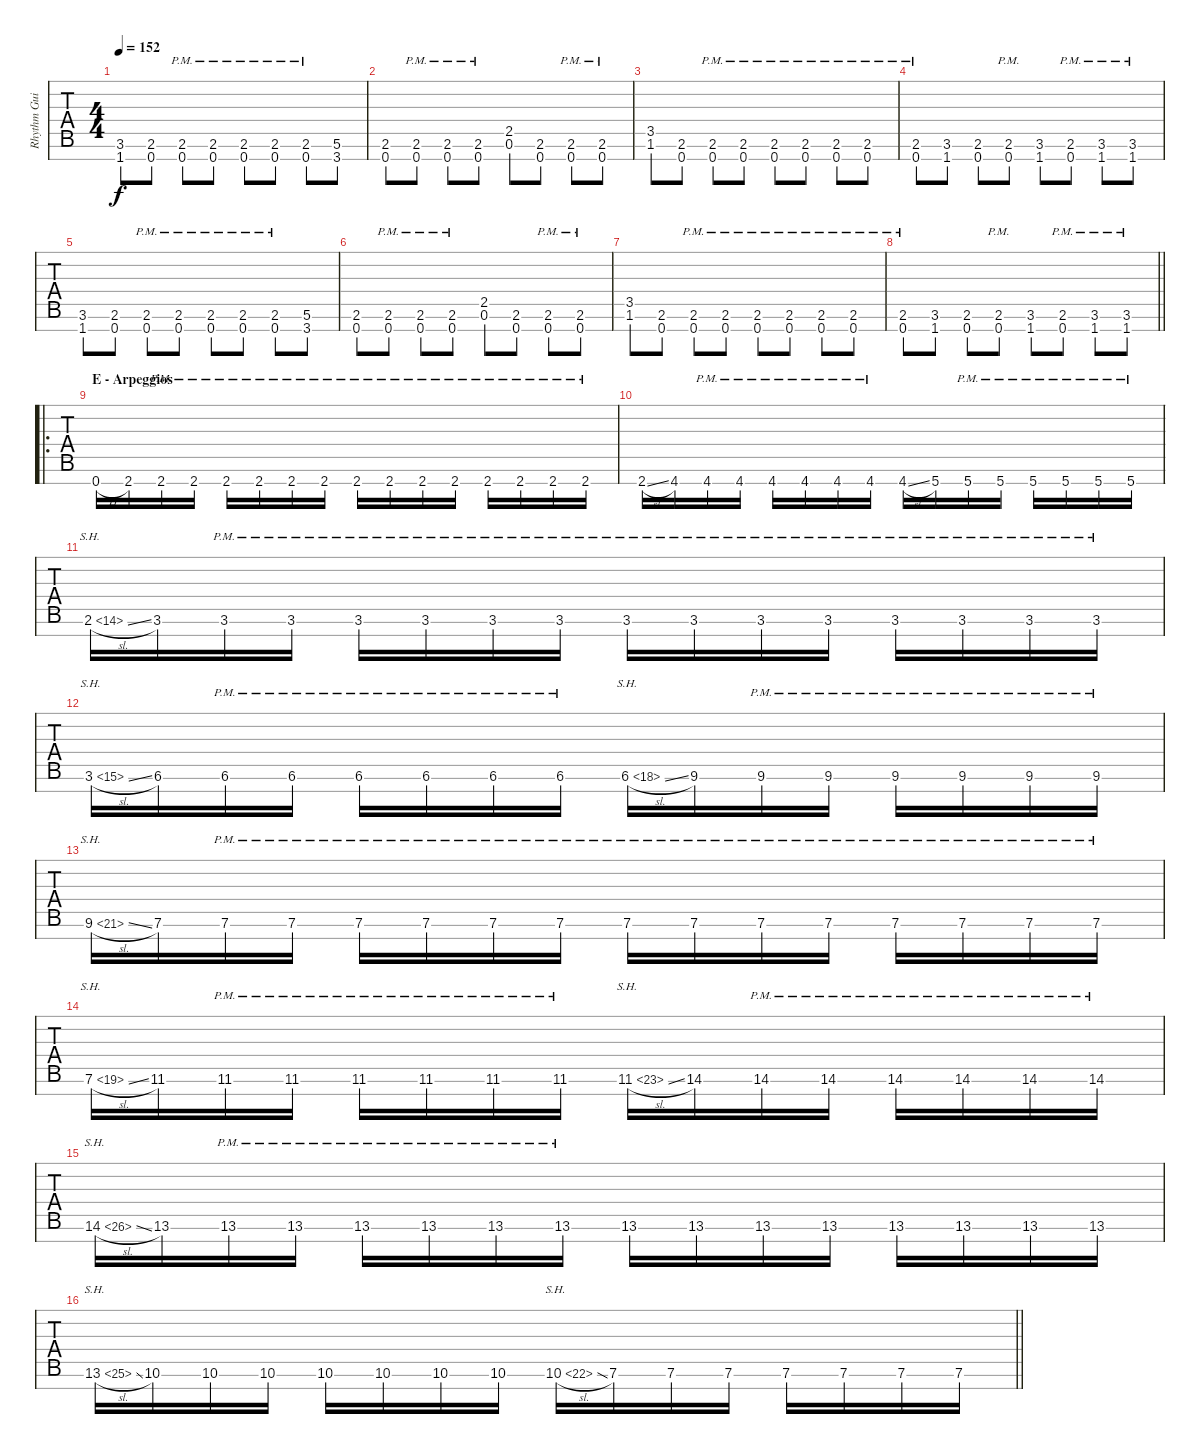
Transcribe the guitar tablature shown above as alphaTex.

\track ("Rhythm Guitar (Jeff Loomis)" "Rhythm Gui") {instrument overdrivenguitar}
\staff {tabs}
\tuning (Eb4 Bb3 Gb3 Db3 Ab2 Eb2 Bb1) {hide}
\ts (4 4)
\tempo 152
\clef f4
\ks aminor
(3.6 1.7).8{dy f} (2.6 0.7).8 (2.6{pm} 0.7{pm}).8 (2.6{pm} 0.7{pm}).8 (2.6{pm} 0.7{pm}).8 (2.6{pm} 0.7{pm}).8 (2.6{pm} 0.7{pm}).8 (5.6 3.7).8 |
(2.6 0.7).8 (2.6{pm} 0.7{pm}).8 (2.6{pm} 0.7{pm}).8 (2.6{pm} 0.7{pm}).8 (2.5 0.6).8 (2.6 0.7).8 (2.6{pm} 0.7{pm}).8 (2.6{pm} 0.7{pm}).8 |
(3.5 1.6).8 (2.6 0.7).8 (2.6{pm} 0.7{pm}).8 (2.6{pm} 0.7{pm}).8 (2.6{pm} 0.7{pm}).8 (2.6{pm} 0.7{pm}).8 (2.6{pm} 0.7{pm}).8 (2.6{pm} 0.7{pm}).8 |
(2.6{pm} 0.7{pm}).8 (3.6 1.7).8 (2.6 0.7).8 (2.6{pm} 0.7{pm}).8 (3.6 1.7).8 (2.6{pm} 0.7{pm}).8 (3.6{pm} 1.7{pm}).8 (3.6{pm} 1.7{pm}).8 |
(3.6 1.7).8 (2.6 0.7).8 (2.6{pm} 0.7{pm}).8 (2.6{pm} 0.7{pm}).8 (2.6{pm} 0.7{pm}).8 (2.6{pm} 0.7{pm}).8 (2.6{pm} 0.7{pm}).8 (5.6 3.7).8 |
(2.6 0.7).8 (2.6{pm} 0.7{pm}).8 (2.6{pm} 0.7{pm}).8 (2.6{pm} 0.7{pm}).8 (2.5 0.6).8 (2.6 0.7).8 (2.6{pm} 0.7{pm}).8 (2.6{pm} 0.7{pm}).8 |
(3.5 1.6).8 (2.6 0.7).8 (2.6{pm} 0.7{pm}).8 (2.6{pm} 0.7{pm}).8 (2.6{pm} 0.7{pm}).8 (2.6{pm} 0.7{pm}).8 (2.6{pm} 0.7{pm}).8 (2.6{pm} 0.7{pm}).8 |
\barLineRight lightlight
(2.6{pm} 0.7{pm}).8 (3.6 1.7).8 (2.6 0.7).8 (2.6{pm} 0.7{pm}).8 (3.6 1.7).8 (2.6{pm} 0.7{pm}).8 (3.6{pm} 1.7{pm}).8 (3.6{pm} 1.7{pm}).8 |
\ro
\section ("" "E - Arpeggios")
0.7{h}.16 2.7.16 2.7{pm}.16 2.7{pm}.16 2.7{pm}.16 2.7{pm}.16 2.7{pm}.16 2.7{pm}.16 2.7{pm}.16 2.7{pm}.16 2.7{pm}.16 2.7{pm}.16 2.7{pm}.16 2.7{pm}.16 2.7{pm}.16 2.7{pm}.16 |
2.7{sl}.16 4.7.16 4.7{pm}.16 4.7{pm}.16 4.7{pm}.16 4.7{pm}.16 4.7{pm}.16 4.7{pm}.16 4.7{sl}.16 5.7.16 5.7{pm}.16 5.7{pm}.16 5.7{pm}.16 5.7{pm}.16 5.7{pm}.16 5.7{pm}.16 |
2.6{sh 12 sl}.16 3.6.16 3.6{pm}.16 3.6{pm}.16 3.6{pm}.16 3.6{pm}.16 3.6{pm}.16 3.6{pm}.16 3.6{pm}.16 3.6{pm}.16 3.6{pm}.16 3.6{pm}.16 3.6{pm}.16 3.6{pm}.16 3.6{pm}.16 3.6{pm}.16 |
3.6{sh 12 sl}.16 6.6.16 6.6{pm}.16 6.6{pm}.16 6.6{pm}.16 6.6{pm}.16 6.6{pm}.16 6.6{pm}.16 6.6{sh 12 sl}.16 9.6.16 9.6{pm}.16 9.6{pm}.16 9.6{pm}.16 9.6{pm}.16 9.6{pm}.16 9.6{pm}.16 |
9.6{sh 12 sl}.16 7.6.16 7.6{pm}.16 7.6{pm}.16 7.6{pm}.16 7.6{pm}.16 7.6{pm}.16 7.6{pm}.16 7.6{pm}.16 7.6{pm}.16 7.6{pm}.16 7.6{pm}.16 7.6{pm}.16 7.6{pm}.16 7.6{pm}.16 7.6{pm}.16 |
7.6{sh 12 sl}.16 11.6.16 11.6{pm}.16 11.6{pm}.16 11.6{pm}.16 11.6{pm}.16 11.6{pm}.16 11.6{pm}.16 11.6{sh 12 sl}.16 14.6.16 14.6{pm}.16 14.6{pm}.16 14.6{pm}.16 14.6{pm}.16 14.6{pm}.16 14.6{pm}.16 |
14.6{sh 12 sl}.16 13.6.16 13.6{pm}.16 13.6{pm}.16 13.6{pm}.16 13.6{pm}.16 13.6{pm}.16 13.6{pm}.16 13.6.16 13.6.16 13.6.16 13.6.16 13.6.16 13.6.16 13.6.16 13.6.16 |
\barLineRight lightlight
13.6{sh 12 sl}.16 10.6.16 10.6.16 10.6.16 10.6.16 10.6.16 10.6.16 10.6.16 10.6{sh 12 sl}.16 7.6.16 7.6.16 7.6.16 7.6.16 7.6.16 7.6.16 7.6.16
